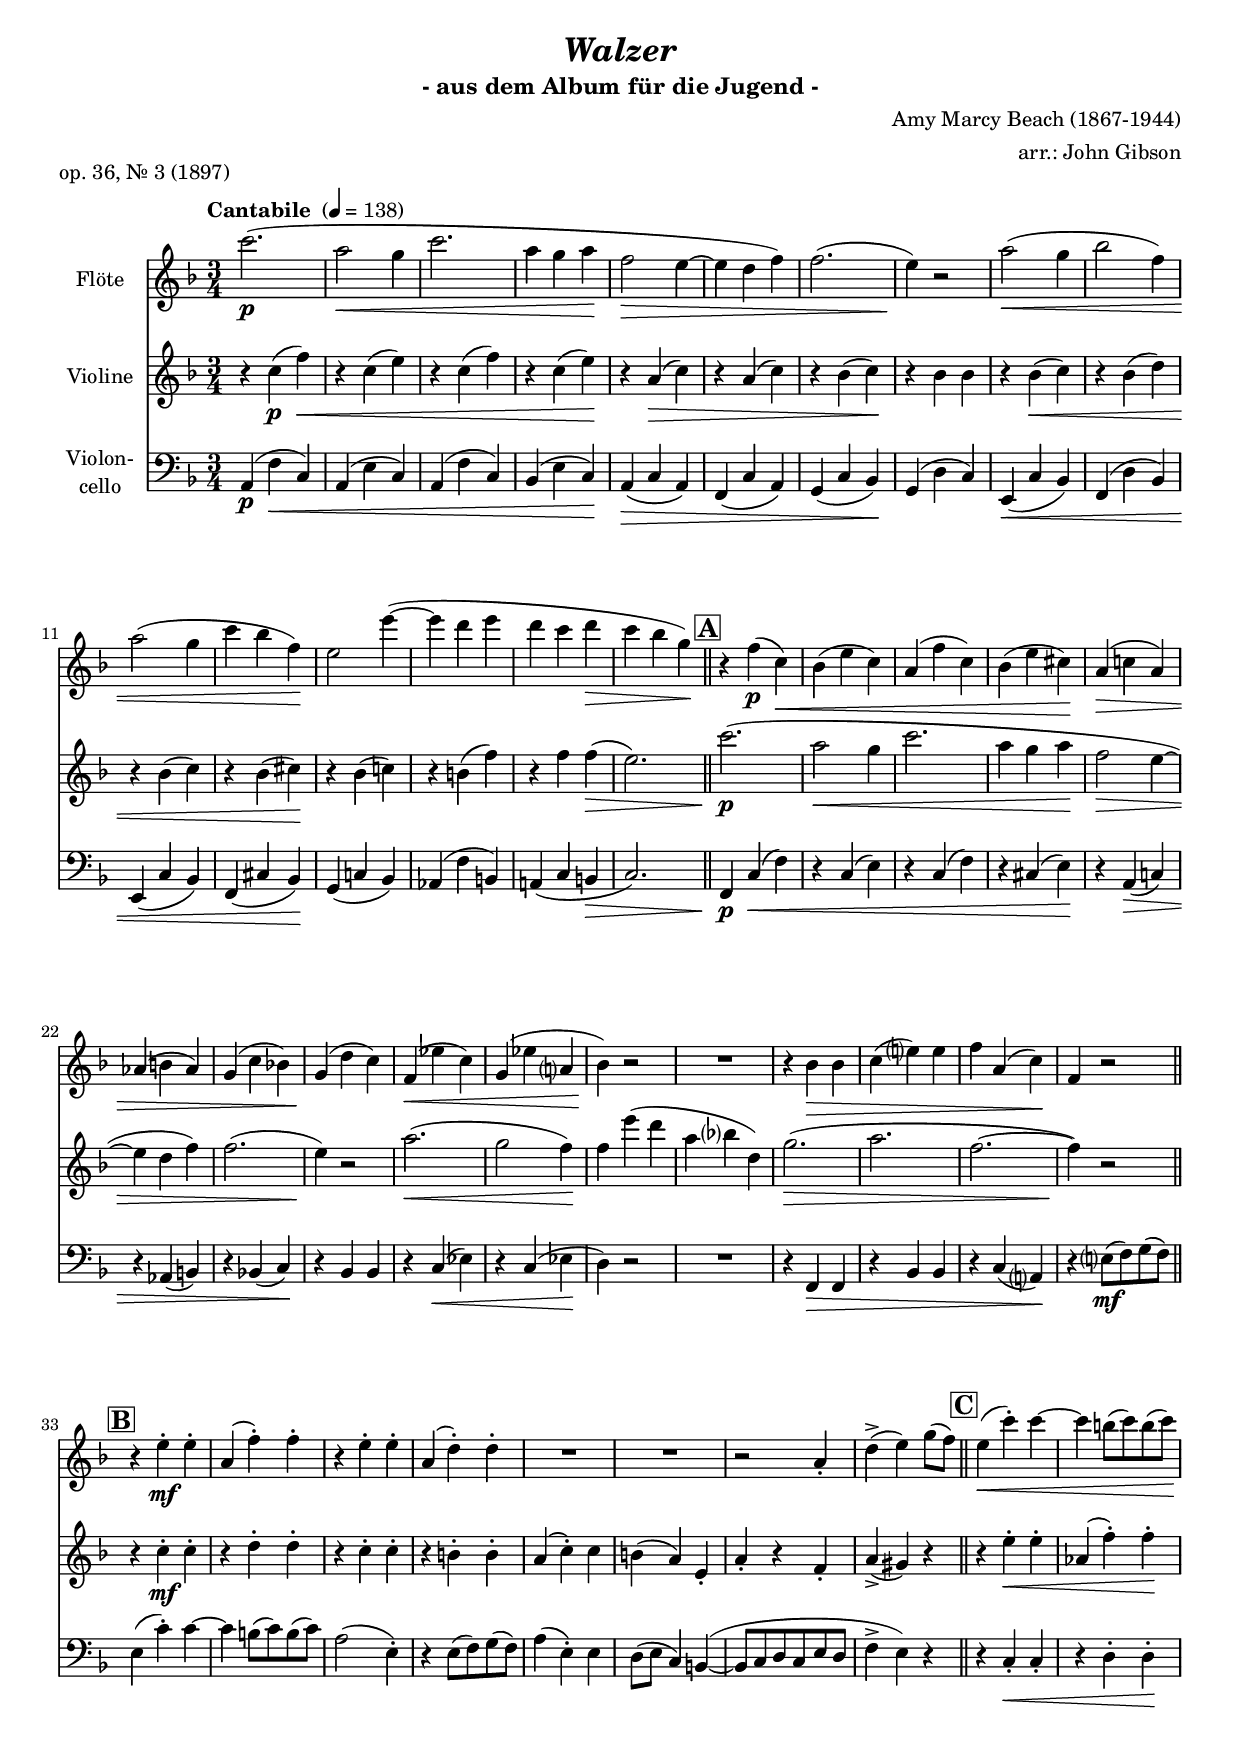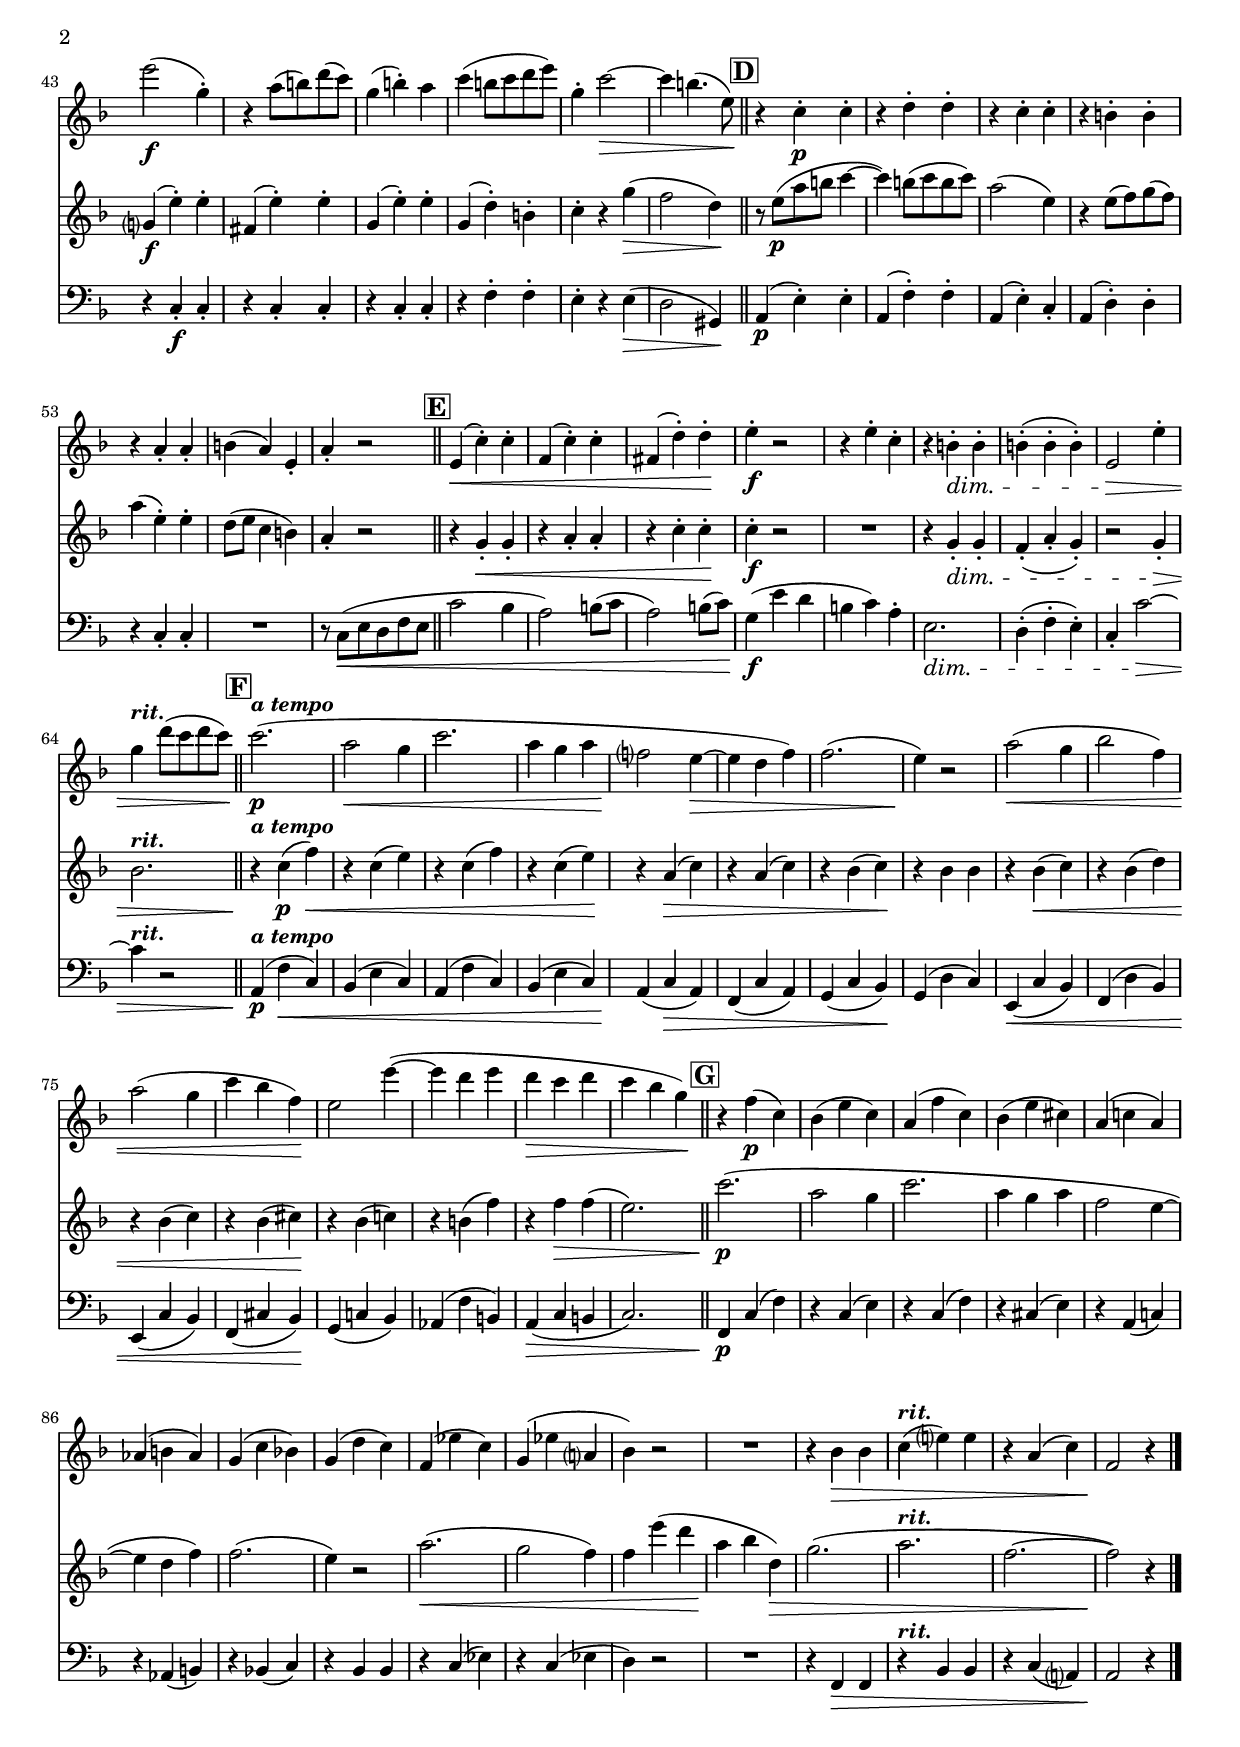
\version "2.18.2"
\include "deutsch.ly"

#(set-global-staff-size 18)

\header {
  title     = \markup \bold \italic "Walzer"
  subtitle  ="- aus dem Album für die Jugend -"
  composer  = "Amy Marcy Beach (1867-1944)"
  arranger  = "arr.: John Gibson"
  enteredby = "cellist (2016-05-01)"
  piece     = "op. 36, Nr. 3 (1897)"
}

voiceconsts = {
  \key c \major
  \time 3/4
  \clef "treble"
  \tempo "Cantabile " 4=138
%  \numericTimeSignature
%  \compressFullBarRests
  \set tupletSpannerDuration = #(ly:make-moment 1 4)
  % Set default beaming for all staves
%  \set Timing.beamExceptions = #'()
%  \set Timing.baseMoment     = #(ly:make-moment 3 8)
%  \set Timing.beatStructure  = #'(1 1)
}

mifl = "flute"
mist = "string ensemble 1"
mikl = "concertina"
miba = "bassoon"

atem = \markup \bold \italic "a tempo"
rit  = \markup \bold \italic "rit."

boxa = { \bar "||" \mark \markup \box \bold "A" }
boxb = { \bar "||" \mark \markup \box \bold "B" }
boxc = { \bar "||" \mark \markup \box \bold "C" }
boxd = { \bar "||" \mark \markup \box \bold "D" }
boxe = { \bar "||" \mark \markup \box \bold "E" }
boxf = { \bar "||" \mark \markup \box \bold "F" }
boxg = { \bar "||" \mark \markup \box \bold "G" }

va = \relative c''' {
  \voiceconsts

  g2.(\p
  e2\< d4
  g2.
  e4 d e\!
  c2\> h4~
  h a c)
  c2.(
  h4)\! r2

  e2(\< d4
  f2 c4)
  e2( d4
  g f c)\!
  h2 h'4(~
  h a h
  a g a\>
  g f d)\! \boxa
  r c(\p g)\<

  f( h g)
  e( c' g)
  f( h gis)\!
  e(\> g! e)
  es( fis es)
  d( g f!)
  d(\! a' g)
  c,(\< b' g)

  d( b' e,?
  f)\! r2
  R2.
  r4 f\> f
  g( h?) h
  c e,( g)\!
  c, r2 \boxb
  r4 h'-.\mf h-.

  e,( c')-. c-.
  r h-. h-.
  e,( a)-. a-.
  R2.*2
  r2 e4-.
  a(-> h) d8( c) \boxc
  h4(\< g')-. g~
  g fis8( g) fis( g)\!

  h2(\f d,4)-.
  r e8( fis) a( g)
  d4( fis)-. e
  g( fis8 g a h)
  d,4-. g2~\>
  g4 fis4.( h,8)\! \boxd
  r4 g-.\p g-.
  r a-. a-.

  r g-. g-.
  r fis-. fis-.
  r e-. e-.
  fis( e) h-.
  e-. r2 \boxe

  h4(\< g')-. g-.
  c,( g')-. g-.
  cis,( a')-. a-.\!
  h-.\f r2
  r4 h-. g-.
  r fis-.\dim fis-.
  fis(-. fis-. fis)-.
  h,2\> h'4-.
  d^\rit a'8( g a g)\! \boxf

  g2.(^\atem\p
  e2\< d4
  g2.
  e4 d e
  c?2\! h4~\>
  h a c)
  c2.(
  h4)\! r2
  e2(\< d4

  f2 c4)
  e2( d4
  g f c)\!
  h2 h'4(~
  h a h
  a\> g a
  g f d)\! \boxg
  r c(\p g)

  f( h g)
  e( c' g)
  f( h gis)
  e( g! e)
  es( fis es)
  d( g f!)
  d( a' g)
  c,( b' g)

  d( b' e,?
  f) r2
  R2.
  r4 f\> f
  g(^\rit h?) h
  r e,( g)
  c,2\! r4 \bar "|."
}

vb = \relative c'' {
  \voiceconsts

  r4 g(\p c)\<
  r g( h)
  r g( c)
  r g( h)\!
  r e,(\> g)
  r e( g)
  r f( g)\!
  
  r f f
  r f(\< g)
  r f( a)
  r f( g)
  r f( gis)\!
  r f( g!)
  r fis( c')
  r c c(\>

  h2.) \boxa
  g'(\!\p
  e2\< d4
  g2.
  e4 d e\!
  c2\> h4~
  h a c)
  c2.(
  h4)\! r2
  e2.(\<

  d2 c4)\!
  c h'( a
  e f? a,)
  d2.(\>
  e
  c~
  c4)\! r2 \boxb
  r4 g-.\mf g-.
  r a-. a-.

  r g-. g-.
  r fis-. fis-.
  e( g)-. g
  fis( e) h-.
  e-. r c-.
  e(-> dis) r \boxc
  r h'-.\< h-.
  es,( c')-. c-.\!

  d,?(\f h')-. h-.
  cis,( h')-. h-.
  d,( h')-. h-.
  d,( a')-. fis-.
  g-. r d'(\>
  c2 a4)\! \boxd
  r8 h(\p e fis g4~

  g) fis8( g fis g)
  e2( h4)
  r h8( c) d( c)
  e4( h)-. h-.
  a8( h g4 fis)
  e-. r2 \boxe
  r4 d-.\< d-.

  r e-. e-.
  r g-. g-.\!
  g-.\f r2
  R2.
  r4 d-.\dim d-.
  c(-. e-. d)-.
  r2 d4-.\>
  f2.^\rit \boxf
  r4^\atem\! g(\p c)\<

  r g( h)
  r g( c)
  r g( h)\!
  r e,(\> g)
  r e( g)
  r f( g)\!
  r f f
  r f(\< g)

  r f( a)
  r f( g)
  r f( gis)\!
  r f( g!)
  r fis( c')
  r c\> c(
  h2.) \boxg
  g'(\!\p
  e2 d4

  g2.
  e4 d e
  c2 h4~
  h a c)
  c2.(
  h4) r2
  e2.(\<
  d2 c4)
  c h'( a

  e\! f a,)\>
  d2.(
  e^\rit
  c~
  c2)\! r4 \bar "|."
}

vc = \relative c, {
  \voiceconsts
  \clef "bass"

  e4(\p c'\< g)
  e( h' g)
  e( c' g)
  f( h g)\!
  e(\> g e)
  c( g' e)
  d( g f)\!
  d( a' g)

  h,(\< g' f)
  c( a' f)
  h,( g' f)
  c( gis' f)\!
  d( g! f)
  es( c' fis,)
  e!( g fis\>

  g2.) \boxa
  c,4\!\p g'(\< c)
  r g( h)
  r g( c)
  r gis( h)\!
  r e,(\> g!)
  r es( fis)
  r f!( g)\!

  r f f
  r g(\< b)
  r g( b\!
  a) r2
  R2.
  r4 c,\> c
  r f f
  r g( e?)\!

  r h'?8(\mf c) d( c) \boxb
  h4( g')-. g~
  g fis8( g) fis( g)
  e2( h4)-.
  r h8( c) d( c)
  e4( h)-. h
  a8( h g4) fis(~
  fis8 g a g h a

  c4-> h) r \boxc
  r g-.\< g-.
  r a-. a-.\!
  r g-.\f g-.
  r g-. g-.
  r g-. g-.
  r c-. c-.
  h-. r h(\>

  a2 dis,4)\! \boxd
  e(\p h')-. h-.
  e,( c')-. c-.
  e,( h')-. g-.
  e( a)-. a-.
  r g-. g-.
  R2.
  r8 g(\< h a c h \boxe

  g'2 f4
  e2) fis8( g
  e2) fis8( g)\!
  d4(\f h' a
  fis g) e-.
  h2.\dim
  a4(-. c-. h)-.
  g-. g'2~\>
  g4^\rit r2 \boxf

  e,4(^\atem\!\p c'\< g)
  f( h g)
  e( c' g)
  f( h g)
  e(\! g\> e)

  c( g' e)
  d( g f)\!
  d( a' g)
  h,(\< g' f)
  c( a' f)
  h,( g' f)
  c( gis' f)\!
  d( g! f)
  es( c' fis,)

  e(\> g fis
  g2.) \boxg
  c,4\!\p g'( c)
  r g( h)
  r g( c)
  r gis( h)
  r e,( g!)
  r es( fis)
  r f!( g)

  r f f
  r g( b)
  r g( b
  a) r2
  R2.
  r4 c,\> c
  r^\rit f f
  r g( e?)
  e2\! r4 \bar "|."
}


music = <<
      \new Staff {
        \set Staff.midiInstrument = \mifl
        \set Staff.instrumentName = \markup \center-column { "Flöte" }
        \transpose c f { \va }
}

      \new Staff {
        \set Staff.midiInstrument = \mist
        \set Staff.instrumentName = \markup \center-column { "Violine" }
        \transpose c f { \vb }
      }

      \new Staff {
        \set Staff.midiInstrument = \miba
        \set Staff.instrumentName = \markup \center-column { "Violon-" "cello" }
        \transpose c f { \vc }
      }
>>

\book {
  \score {
   \music
    \layout {}
  }

  \score {
    \unfoldRepeats \music

    \midi {
      \context {
        \Score
      }
    }
  }
}
